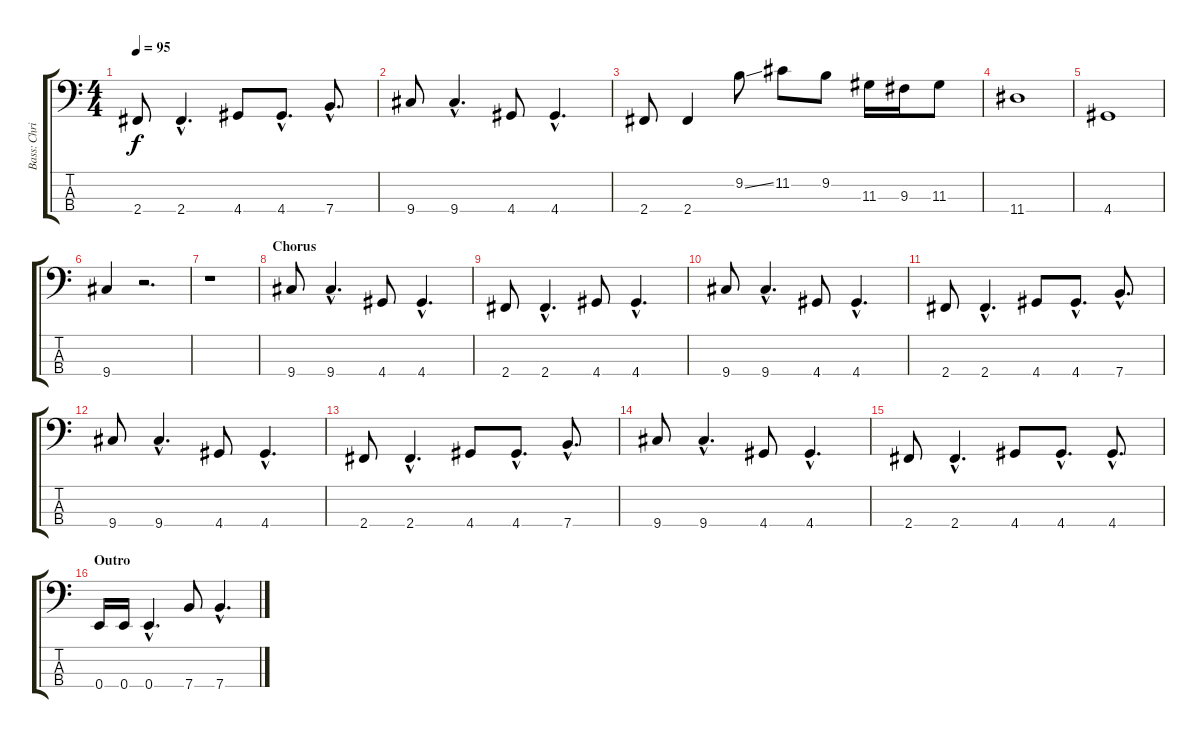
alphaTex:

\track ("Bass: Christer Örtefors" "Bass: Chri") {instrument electricbassfinger}
\staff {score tabs}
\tuning (G2 D2 A1 E1) {hide}
\ts (4 4)
\tempo 95
\clef f4
\ks c
2.4.8{dy f} 2.4{hac}.4{d} 4.4.8 4.4{hac}.8{d} 7.4{hac}.8{d} |
9.4.8 9.4{hac}.4{d} 4.4.8 4.4{hac}.4{d} |
2.4.8 2.4.4 9.2{ss}.8 11.2.8 9.2.8 11.3.16 9.3.16 11.3.8 |
11.4.1 |
4.4.1 |
9.4.4 r.2{d} |
r.1 |
\section ("" "Chorus")
9.4.8 9.4{hac}.4{d} 4.4.8 4.4{hac}.4{d} |
2.4.8 2.4{hac}.4{d} 4.4.8 4.4{hac}.4{d} |
9.4.8 9.4{hac}.4{d} 4.4.8 4.4{hac}.4{d} |
2.4.8 2.4{hac}.4{d} 4.4.8 4.4{hac}.8{d} 7.4{hac}.8{d} |
9.4.8 9.4{hac}.4{d} 4.4.8 4.4{hac}.4{d} |
2.4.8 2.4{hac}.4{d} 4.4.8 4.4{hac}.8{d} 7.4{hac}.8{d} |
9.4.8 9.4{hac}.4{d} 4.4.8 4.4{hac}.4{d} |
2.4.8 2.4{hac}.4{d} 4.4.8 4.4{hac}.8{d} 4.4{hac}.8{d} |
\section ("" "Outro")
0.4.16 0.4.16 0.4{hac}.4{d} 7.4.8 7.4{hac}.4{d}
